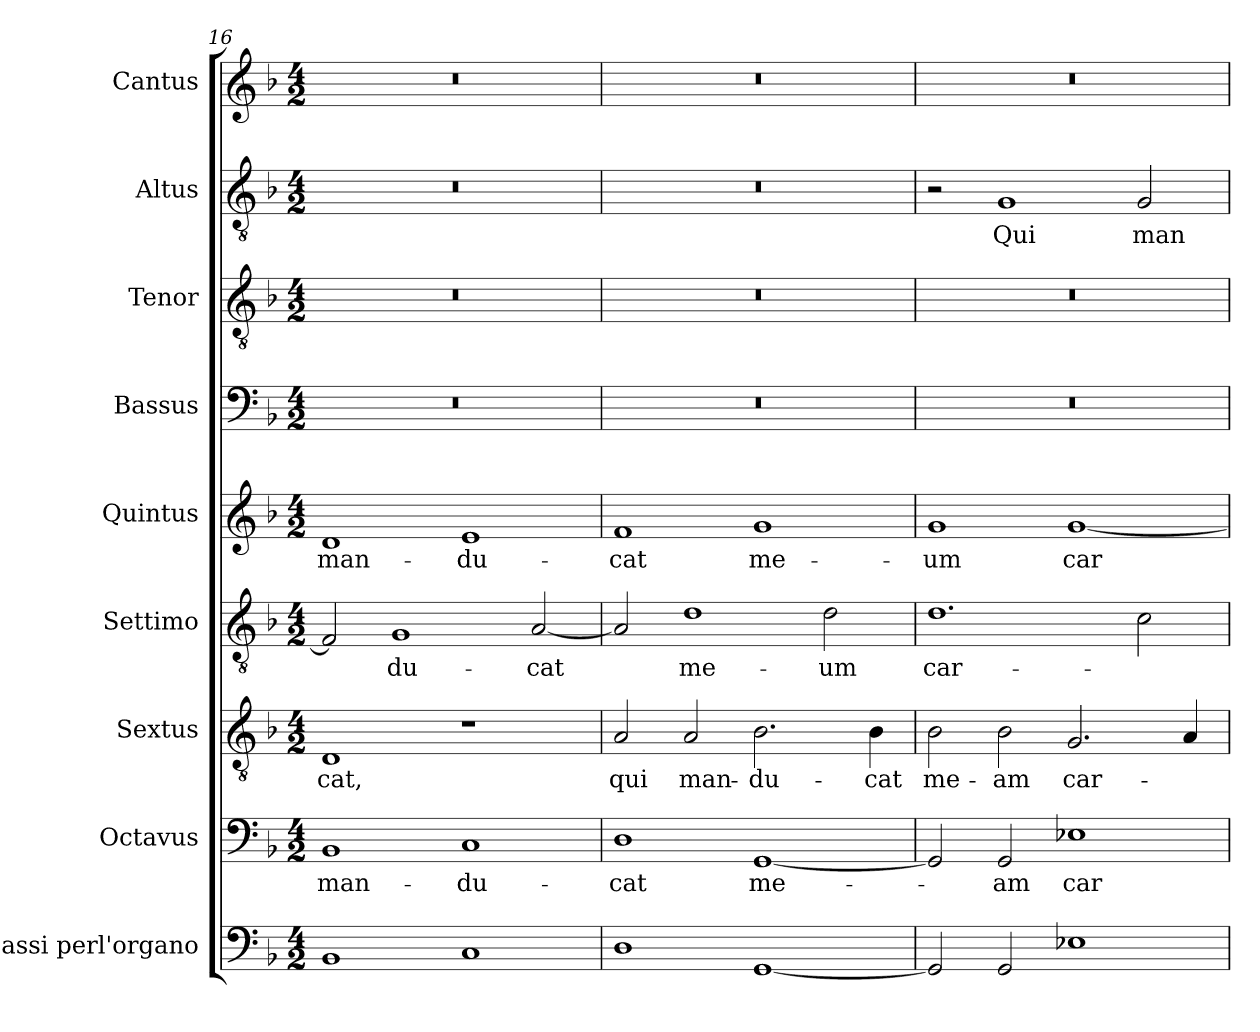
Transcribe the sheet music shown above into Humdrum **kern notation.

**kern	**kern	**text	**kern	**text	**kern	**text	**kern	**text	**kern	**kern	**kern	**text	**kern
*part9	*part8	*part8	*part7	*part7	*part6	*part6	*part5	*part5	*part4	*part3	*part2	*part2	*part1
*staff9	*staff8	*staff8	*staff7	*staff7	*staff6	*staff6	*staff5	*staff5	*staff4	*staff3	*staff2	*staff2	*staff1
*I"Bassi perl'organo	*I"Octavus	*	*I"Sextus	*	*I"Settimo	*	*I"Quintus	*	*I"Bassus	*I"Tenor	*I"Altus	*	*I"Cantus
*	*	*	*	*	*	*	*	*	*I'B.	*I'T.	*I'A.	*	*I'C.
*clefF4	*clefF4	*	*clefGv2	*	*clefGv2	*	*clefG2	*	*clefF4	*clefGv2	*clefGv2	*	*clefG2
*	*	*	*ITrd7c12	*	*ITrd7c12	*	*	*	*	*ITrd7c12	*ITrd7c12	*	*
*k[b-]	*k[b-]	*	*k[b-]	*	*k[b-]	*	*k[b-]	*	*k[b-]	*k[b-]	*k[b-]	*	*k[b-]
*d:	*d:	*	*d:	*	*d:	*	*d:	*	*d:	*d:	*d:	*	*d:
*M4/2	*M4/2	*	*M4/2	*	*M4/2	*	*M4/2	*	*M4/2	*M4/2	*M4/2	*	*M4/2
=16	=16	=16	=16	=16	=16	=16	=16	=16	=16	=16	=16	=16	=16
!	!	!LO:LY:b	!	!LO:LY:b	!	!	!	!LO:LY:b	!LO:N:vis=1	!LO:N:vis=1	!LO:N:vis=1	!	!LO:N:vis=1
1BB-	1BB-	man-	1DD	-cat,	2FF/]	.	1d	man-	0r	0r	0r	.	0r
!	!	!	!	!	!	!LO:LY:b	!	!	!	!	!	!	!
.	.	.	.	.	1GG	-du-	.	.	.	.	.	.	.
!	!	!LO:LY:b	!	!	!	!	!	!LO:LY:b	!	!	!	!	!
1C	1C	-du-	1r	.	.	.	1e	-du-	.	.	.	.	.
!	!	!	!	!	!	!LO:LY:b	!	!	!	!	!	!	!
.	.	.	.	.	[<2AA/	-cat	.	.	.	.	.	.	.
=17	=17	=17	=17	=17	=17	=17	=17	=17	=17	=17	=17	=17	=17
!	!	!LO:LY:b	!	!LO:LY:b	!	!	!	!LO:LY:b	!LO:N:vis=1	!LO:N:vis=1	!LO:N:vis=1	!	!LO:N:vis=1
1D	1D	-cat	2AA/	qui	2AA/]	.	1f	-cat	0r	0r	0r	.	0r
!	!	!	!	!LO:LY:b	!	!LO:LY:b	!	!	!	!	!	!	!
.	.	.	2AA/	man-	1D	me-	.	.	.	.	.	.	.
!	!	!LO:LY:b	!	!LO:LY:b	!	!	!	!LO:LY:b	!	!	!	!	!
[<1GG	[<1GG	me-	2.BB-\	-du-	.	.	1g	me-	.	.	.	.	.
!	!	!	!	!	!	!LO:LY:b	!	!	!	!	!	!	!
.	.	.	.	.	2D\	-um	.	.	.	.	.	.	.
!	!	!	!	!LO:LY:b	!	!	!	!	!	!	!	!	!
.	.	.	4BB-\	-cat	.	.	.	.	.	.	.	.	.
=18	=18	=18	=18	=18	=18	=18	=18	=18	=18	=18	=18	=18	=18
!	!	!	!	!LO:LY:b	!	!LO:LY:b	!	!LO:LY:b	!LO:N:vis=1	!LO:N:vis=1	!	!	!LO:N:vis=1
2GG/]	2GG/]	.	2BB-\	me-	1.D	car-	1g	-um	0r	0r	2r	.	0r
!	!	!LO:LY:b	!	!LO:LY:b	!	!	!	!	!	!	!	!LO:LY:b	!
2GG/	2GG/	-am	2BB-\	-am	.	.	.	.	.	.	1GG	Qui	.
!	!	!LO:LY:b	!	!LO:LY:b	!	!	!	!LO:LY:b	!	!	!	!	!
1E-X	1E-X	car-	2.GG/	car-	.	.	[<1g	car-	.	.	.	.	.
!	!	!	!	!	!	!	!	!	!	!	!	!LO:LY:b	!
.	.	.	.	.	2C\	.	.	.	.	.	2GG/	man-	.
.	.	.	4AA/	.	.	.	.	.	.	.	.	.	.
=	=	=	=	=	=	=	=	=	=	=	=	=	=
*-	*-	*-	*-	*-	*-	*-	*-	*-	*-	*-	*-	*-	*-
